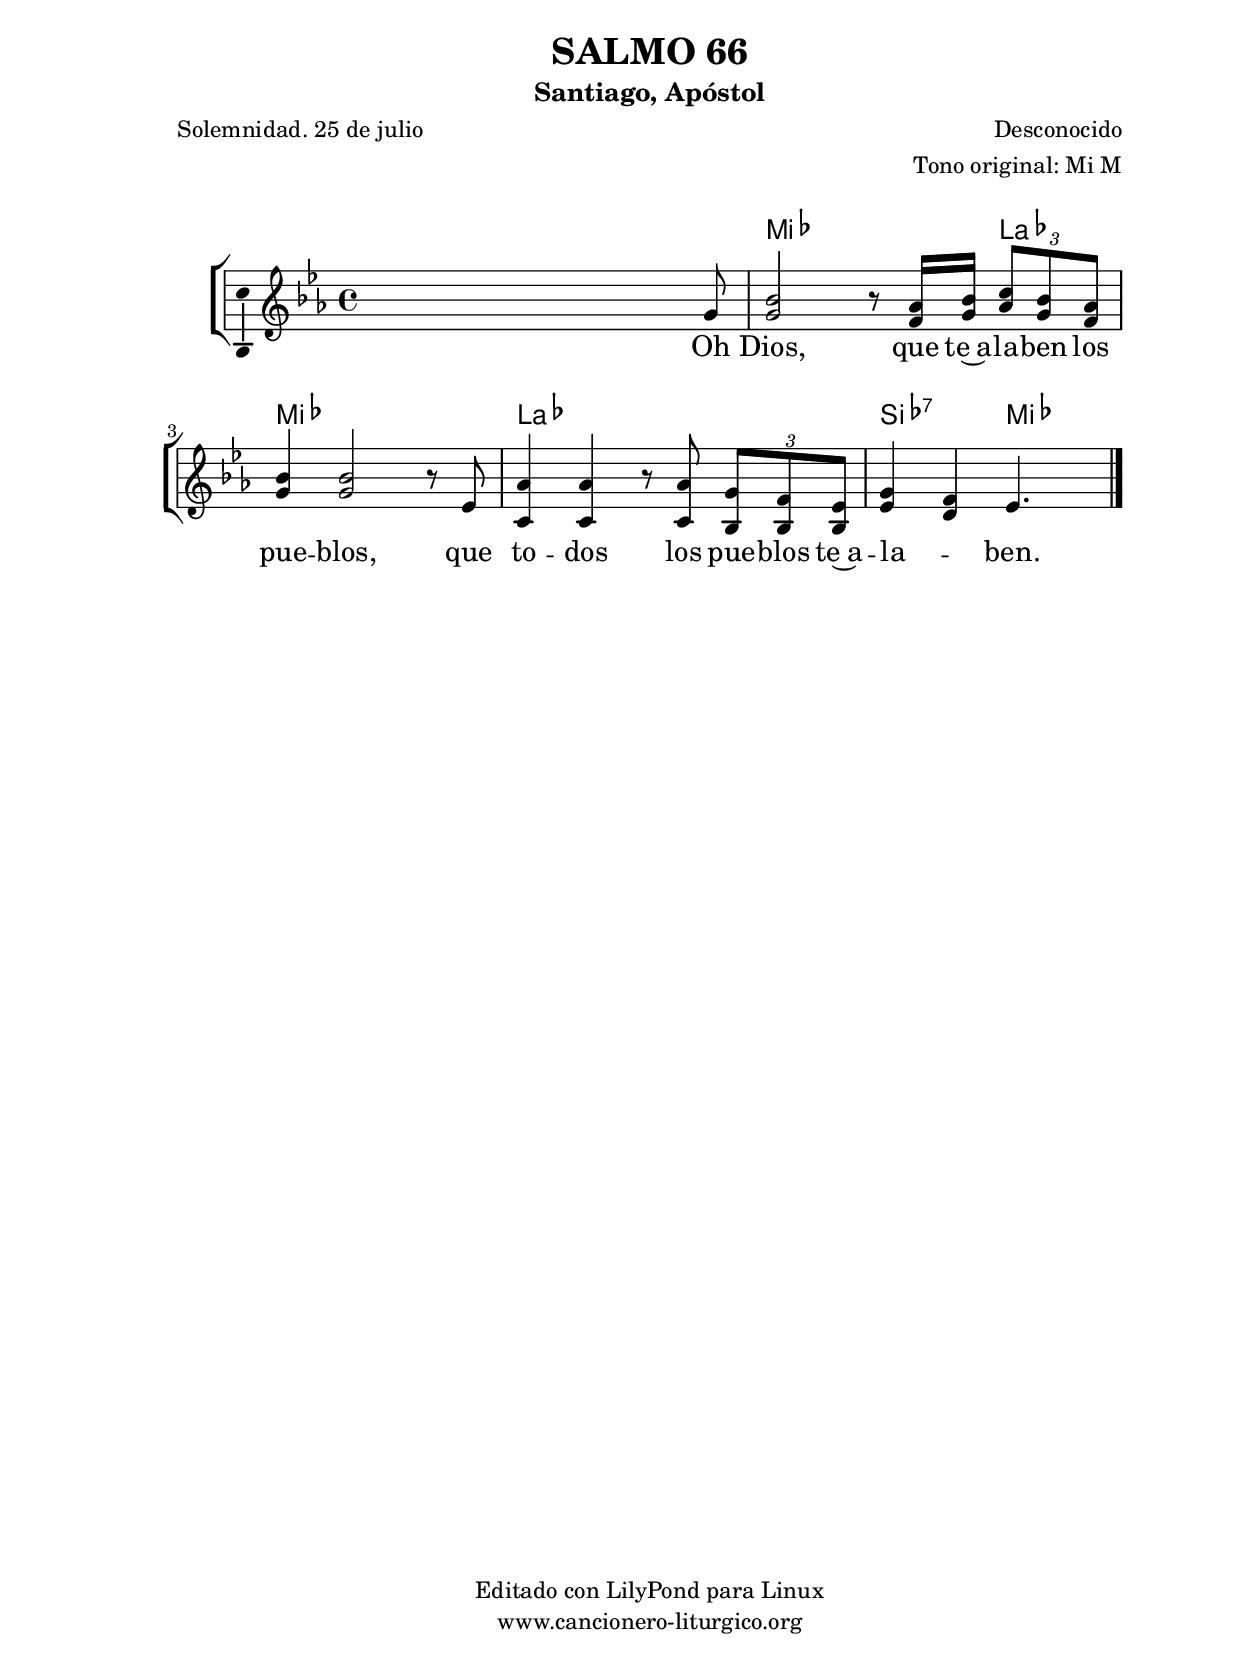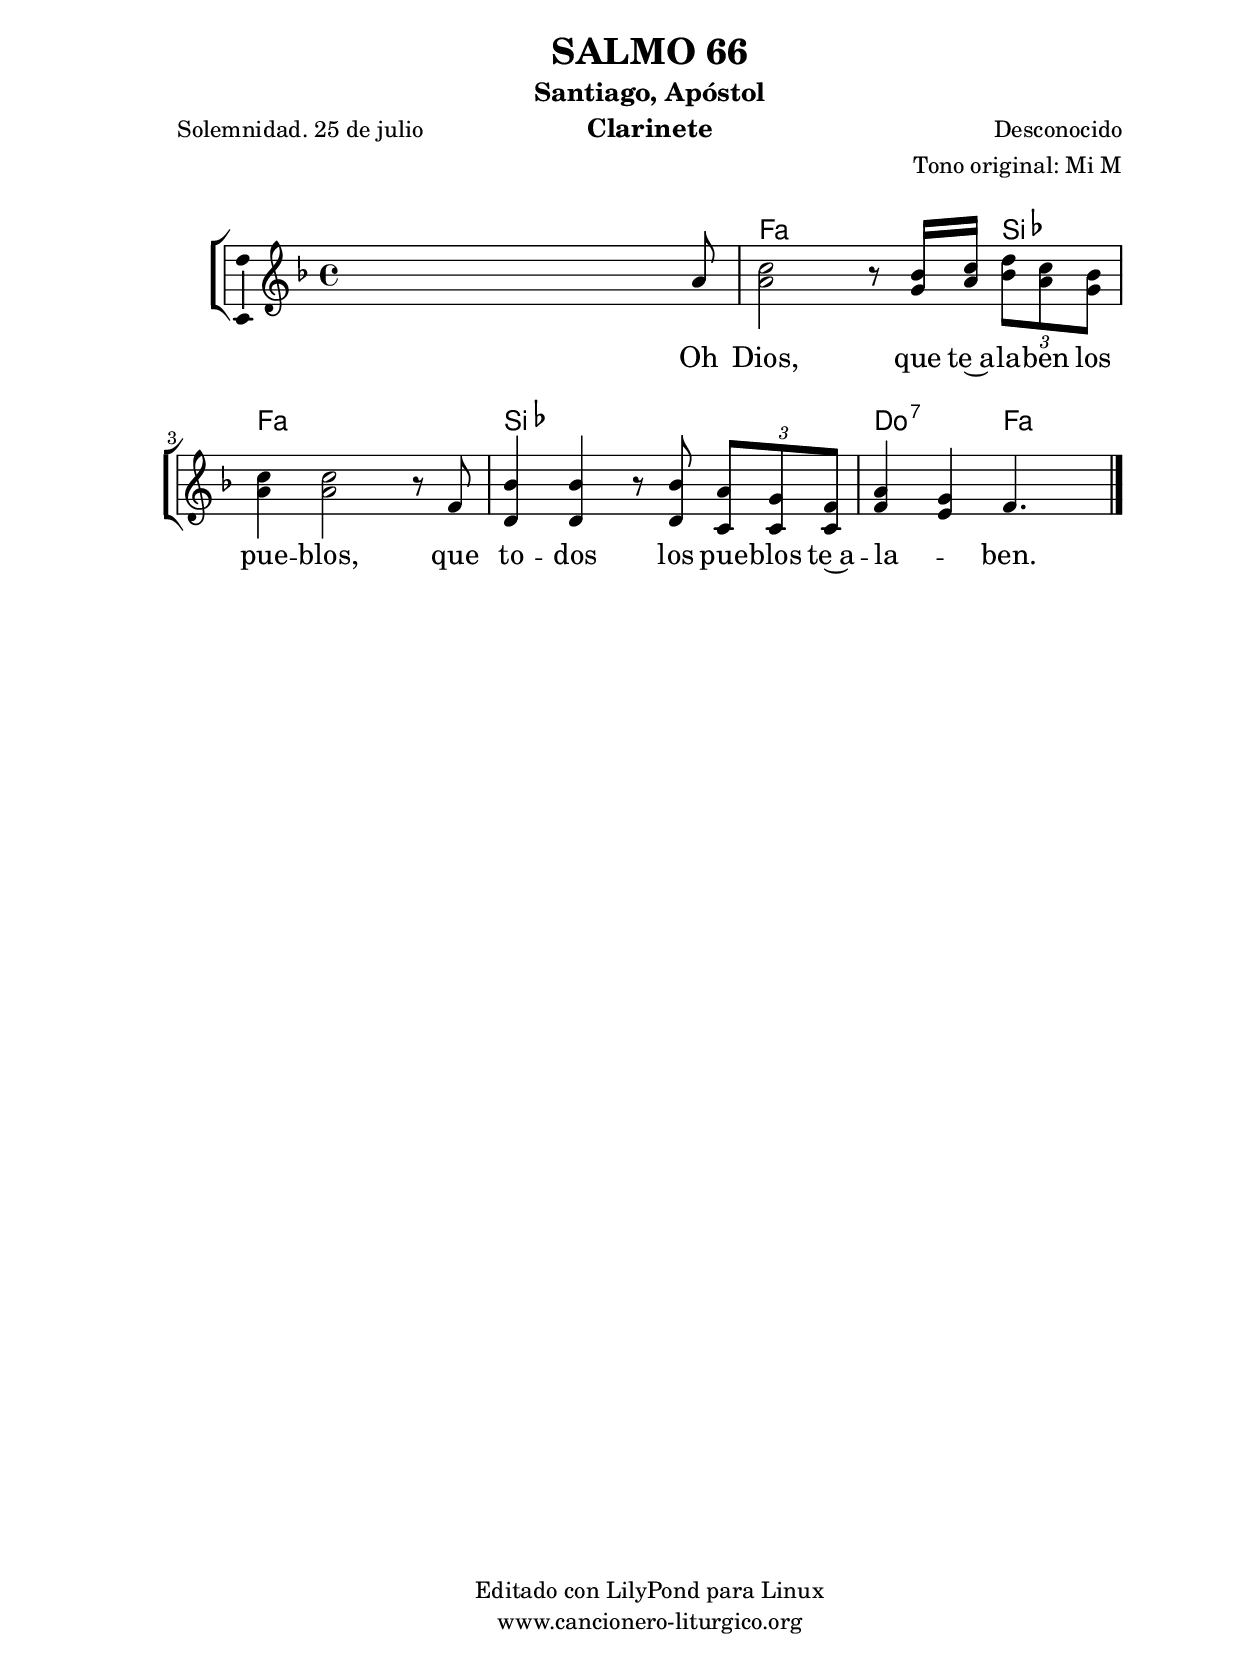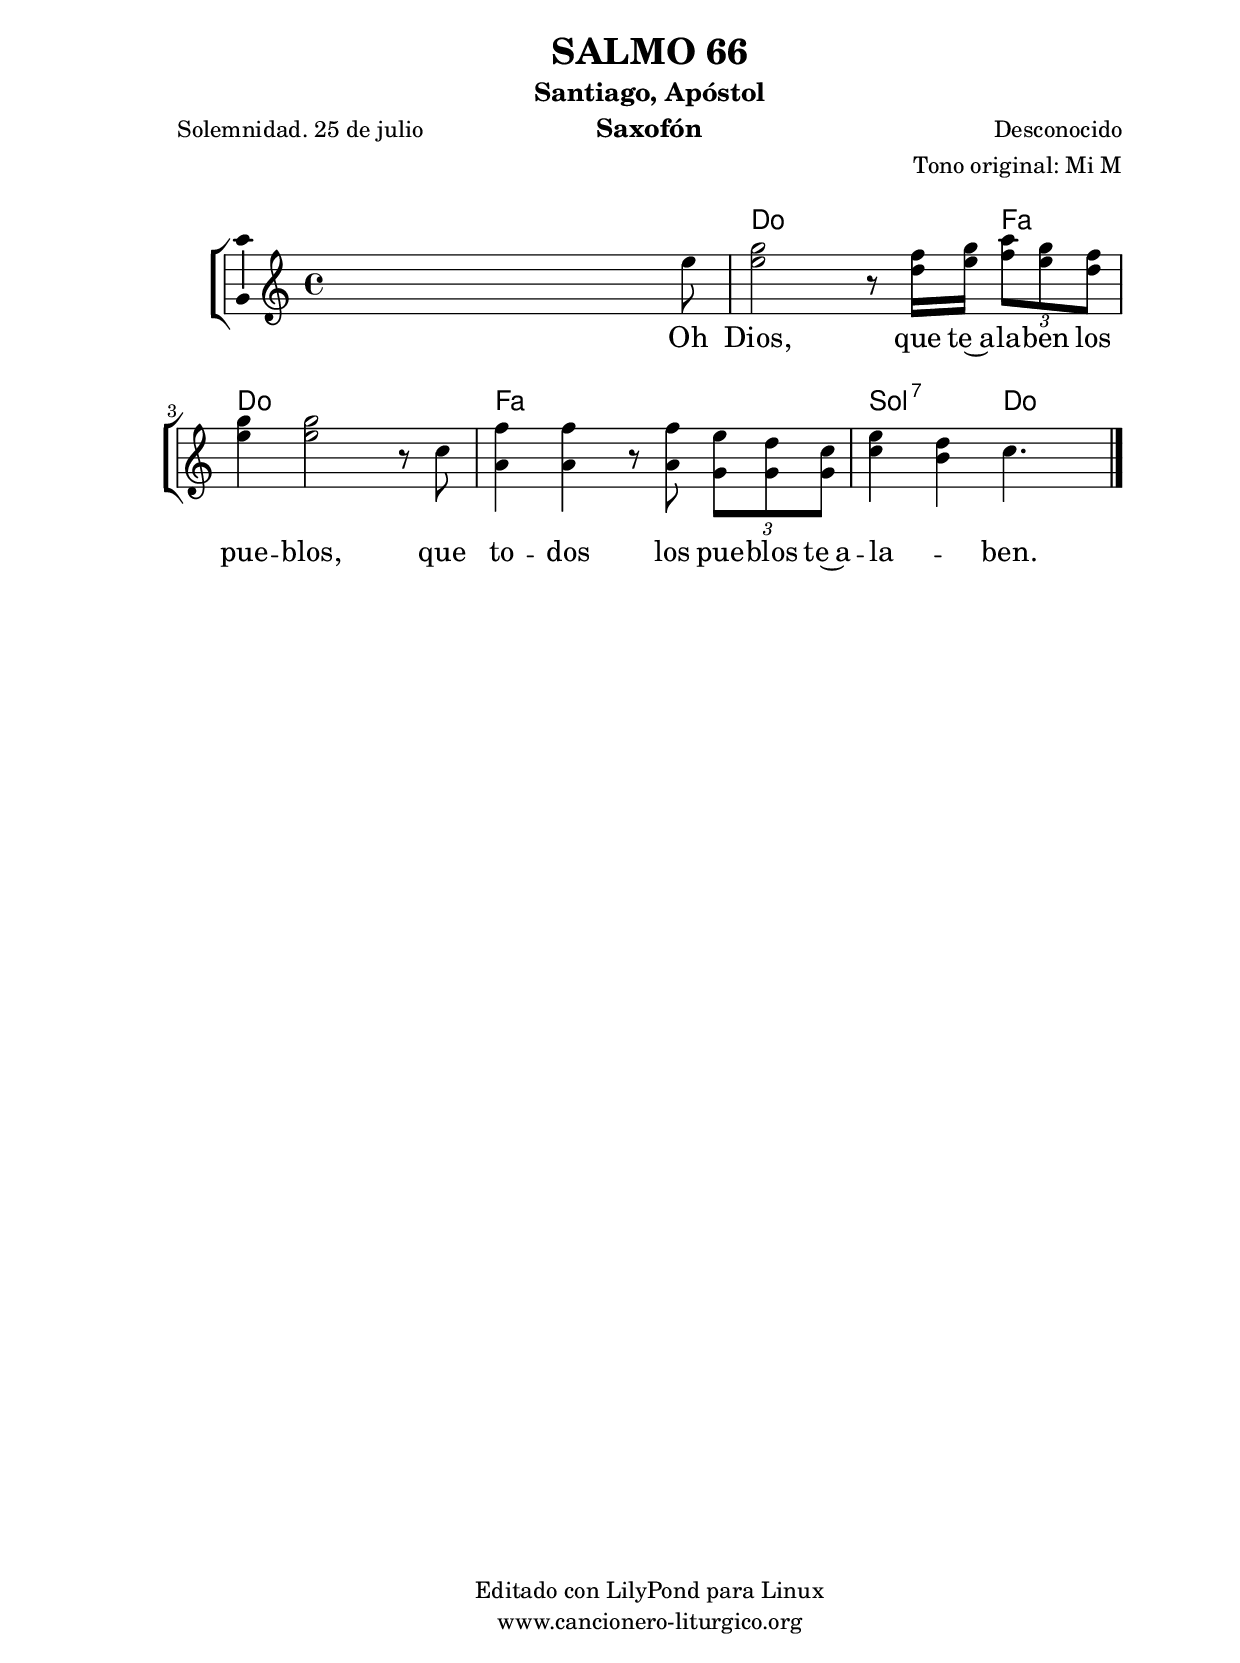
%
%para convertir .midi en .wav:
%timidity filename.midi -Ow -o finename.wav
%
%
%Para convertir de .wav a .mp3:
%lame -h -m j filename.wav
%
%
%para escuchar el midi:
%timidity nombrefichero.midi
%


%versión de lilypond para la que se ha escrito esta partitura:
\version "2.16.0"

	%Tamaño papel
	#(set-default-paper-size "a4")
	%Tamaño partitura
	#(set-global-staff-size 20)
	%No responde al pulsar sobre una nota
	#(ly:set-option 'point-and-click #f)

%parámetros del encabezamiento:
\header {
	title = "SALMO 66"
	subtitle = "Santiago, Apóstol"
	composer = "Desconocido"
	poet = "Solemnidad. 25 de julio"
	meter = ""
	arranger = "Tono original: Mi M"
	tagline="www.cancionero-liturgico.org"
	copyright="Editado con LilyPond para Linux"
	tiempo = ""
	usos = "Salmo"
	letra = "Oh Dios, que te alaben los pueblos, que todos los pueblos te alaben."
	}

%parámetros asociados al papel:
\paper  {
	oddHeaderMarkup = \markup {\fill-line { \on-the-fly #not-first-page \fromproperty #'header:title \on-the-fly #not-first-page \fromproperty #'header:composer }}
	evenHeaderMarkup = \markup {\fill-line { \fromproperty #'header:composer \fromproperty #'header:title }}
	#(set-paper-size "a4")
	print-page-number = ##f
	first-page-number = 1
	print-first-page-number = ##f
%	head-separation = 3.0 \cm
	top-margin = 2.0 \cm
	bottom-margin = 0.5\cm
%%%	bottom-margin = -1.0\cm
	left-margin = 3.0 \cm
	line-width = 16.0 \cm 
	indent = 8\mm
	interscoreline = 2.\mm
	between-system-space = 15\mm
%	para que las partituras no llenen la hoja:
	ragged-bottom = ##t
%	idem para la última hoja:
	ragged-last-bottom = ##f
%	para que las partituras llenen el ancho del papel:
	ragged-last = ##f
	after-title-space = 2.5 \cm
%page-count=1
%system-count=8

	%Flexible Vertical Spacing
%	markup-markup-spacing =
%	#'((basic-distance . 15) (minimum-distance . 15) (padding . 3))
	markup-system-spacing =
	#'((basic-distance . 15) (minimum-distance . 15) (padding . 3))
	system-system-spacing =
	#'((basic-distance . 15) (minimum-distance . 15) (padding . 3))
	score-system-spacing =
	#'((basic-distance . 15) (minimum-distance . 15) (padding . 5))
%	top-system-spacing = % header
%	#'((basic-distance . 8) (minimum-distance . 0) (padding . 3))
%	top-markup-spacing =
%	#'((basic-distance . 20) (minimum-distance . 20) (padding . 3))
	last-bottom-spacing = % footer
	#'((basic-distance . 5) (minimum-distance . 5) (padding . 3))
%	score-markup-spacing =
%	#'((basic-distance . 16) (minimum-distance . 13) (padding . 3))

	}


%parámetros que afectan a toda la partitura:
global =  {
	%clave de sol (G):
	\clef G
	%armadura:
	\transpose e ees
	\key e \major
	\tempo 4=70
	\set Score.tempoHideNote = ##t
	}


acordes = {
	\italianChords
	\chordmode {
	\transpose e ees
{

s1
e2. a4 e1 a b2:7 e

	}
	}
}

melodia = 
	\transpose e ees
{
	\relative c''{

\time 4/4
s2 s4 s8 gis8
<<
{
b2 r8 a16 b \times 2/3 {cis8 b a}
b4 b2 r8 e,8
a4 a r8 a8 \times 2/3 {gis8 fis e}
gis4 fis e4.
}
{
gis2 r8 fis16 gis \times 2/3 {a8 gis fis}
gis4 gis2 r8 s8
cis,4 cis r8 cis8 \times 2/3 {b8 b b}
e4 dis s4.
}
>>
s8

	\bar "|."
	}
	}


texto = \lyricmode {
Oh Dios, que te~a -- la -- ben los pue -- blos,
que to -- dos los pue -- blos te~a -- la -- _ ben.
	}


acordesStaff = \context ChordNames = acordesStaff <<
	\set chordChanges = ##t
	\acordes
	>>


vozStaff = \context Voice = vozStaff
\with {\consists "Ambitus_engraver"}
<<
%	\set Staff.instrumentName = ""
%	\set Staff.shortInstrumentName = ""
%	\set Staff.midiInstrument = #"clarinet"
%	\set Staff.midiInstrument = #"cello"
%	\set Staff.midiInstrument = #"flute"
	\set Staff.midiInstrument = #"electric guitar (jazz)"
%	\set Staff.midiInstrument = #"english horn"
%	\set Staff.midiInstrument = #"violin"
%	\set Staff.midiInstrument = #"glockenspiel"
	\set Staff.midiMinimumVolume = #0.7
	\set Staff.midiMaximumVolume = #0.9
	\global
	\melodia
	>>


textoStaff = \context Lyrics = textoStaff <<
	\lyricsto vozStaff \texto
	>>

\book {
	\score {
		\context ChoirStaff {
			\override StaffGroup.SystemStartBracket #'collapse-height = #1
			\override Score.SystemStartBar #'collapse-height = #1
			<<
			\acordesStaff
			\vozStaff
			\textoStaff
			>>
			}
		\layout {
	    		\context {
				\Lyrics
				\override LyricText #'font-size = #2
				}
	   		 \context {
				\Score
				%fontSize = #3
				\override StaffSymbol #'staff-space = #(magstep +3)
				%\override Beam #'thickness = #0.55
				%\override SpacingSpanner #'spacing-increment = #1.0
				%\override Slur #'height-limit = #1.5
				}
			}
		}
	\score {
		\unfoldRepeats
		\context ChoirStaff {
			<<
			\acordesStaff
			\vozStaff
			>>
			}
		\midi {
	  		\context {
	  			\Score
				tempoWholesPerMinute = #(ly:make-moment 70 4)
				}
			}
		}
	}

%Partitura para clarinete
#(define output-suffix "C")
\book {
	\header{
		instrument = "Clarinete"
		}
	\score {
		\context ChoirStaff {
			\override StaffGroup.SystemStartBracket #'collapse-height = #1
			\override Score.SystemStartBar #'collapse-height = #1
\transpose c d
			<<
			\acordesStaff
			\vozStaff
			\textoStaff
			>>
			}
		\layout {
	    		\context {
				\Lyrics
				\override LyricText #'font-size = #2
				}
	   		 \context {
				\Score
				%fontSize = #3
				\override StaffSymbol #'staff-space = #(magstep +3)
				%\override Beam #'thickness = #0.55
				%\override SpacingSpanner #'spacing-increment = #1.0
				%\override Slur #'height-limit = #1.5
				}
			}
		}
	}

%Partitura para saxofón
#(define output-suffix "S")
\book {
	\header{
		instrument = "Saxofón"
		}
	\score {
		\context ChoirStaff {
			\override StaffGroup.SystemStartBracket #'collapse-height = #1
			\override Score.SystemStartBar #'collapse-height = #1
\transpose c a
			<<
			\acordesStaff
			\vozStaff
			\textoStaff
			>>
			}
		\layout {
	    		\context {
				\Lyrics
				\override LyricText #'font-size = #2
				}
	   		 \context {
				\Score
				%fontSize = #3
				\override StaffSymbol #'staff-space = #(magstep +3)
				%\override Beam #'thickness = #0.55
				%\override SpacingSpanner #'spacing-increment = #1.0
				%\override Slur #'height-limit = #1.5
				}
			}
		}
	}

